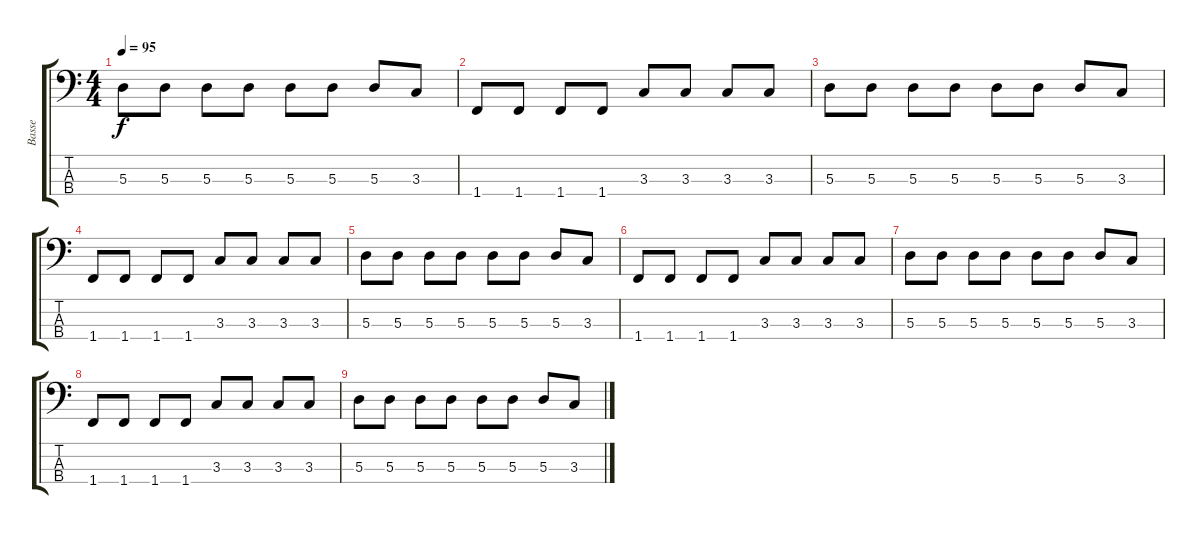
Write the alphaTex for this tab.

\track ("Basse" "Basse") {instrument electricbassfinger}
\staff {score tabs}
\tuning (G2 D2 A1 E1) {hide}
\ts (4 4)
\tempo 95
\clef f4
\ks c
5.3.8{dy f volume 13} 5.3.8 5.3.8 5.3.8 5.3.8 5.3.8 5.3.8 3.3.8 |
1.4.8{volume 12} 1.4.8 1.4.8 1.4.8 3.3.8 3.3.8 3.3.8 3.3.8 |
5.3.8 5.3.8 5.3.8 5.3.8 5.3.8 5.3.8 5.3.8 3.3.8 |
1.4.8{volume 10} 1.4.8 1.4.8 1.4.8 3.3.8 3.3.8 3.3.8 3.3.8 |
5.3.8 5.3.8 5.3.8 5.3.8 5.3.8 5.3.8 5.3.8 3.3.8 |
1.4.8{volume 8} 1.4.8 1.4.8 1.4.8 3.3.8 3.3.8 3.3.8 3.3.8 |
5.3.8 5.3.8 5.3.8 5.3.8 5.3.8 5.3.8 5.3.8 3.3.8 |
1.4.8{volume 8} 1.4.8 1.4.8 1.4.8 3.3.8 3.3.8 3.3.8 3.3.8 |
5.3.8 5.3.8 5.3.8 5.3.8 5.3.8 5.3.8 5.3.8 3.3.8
